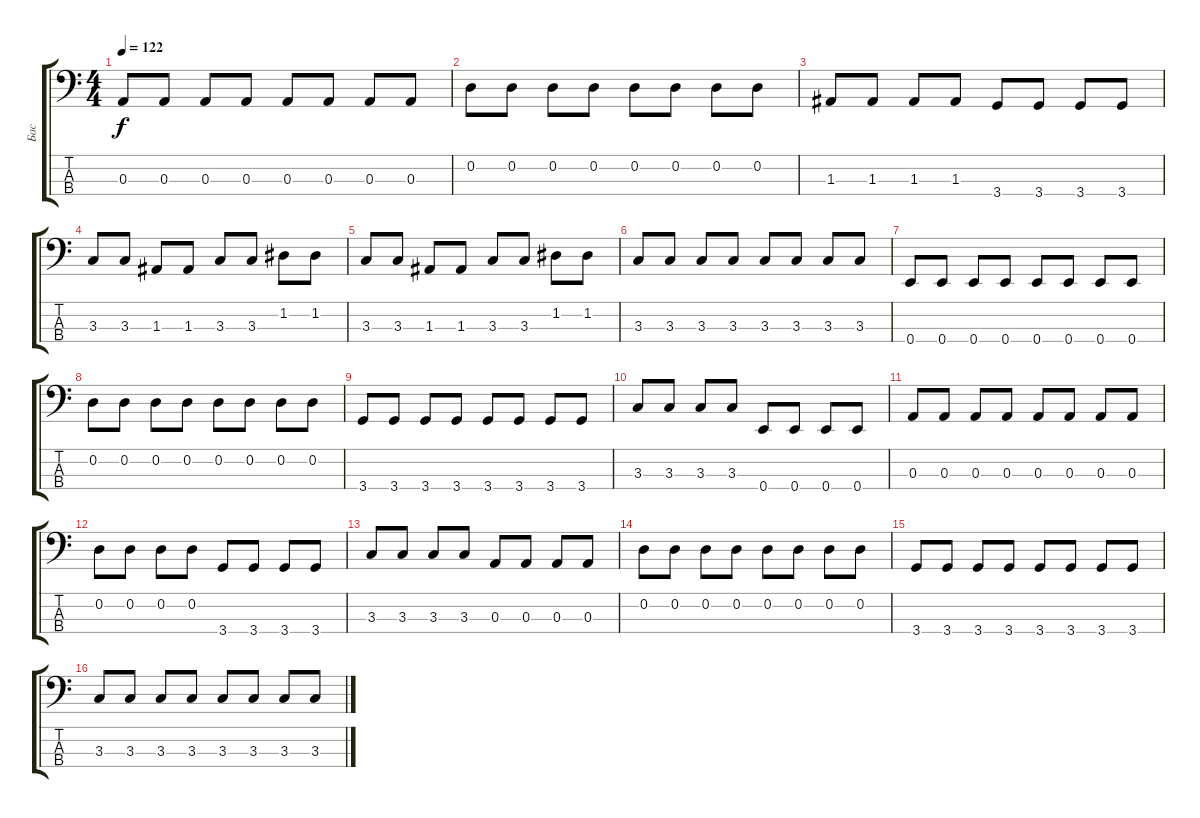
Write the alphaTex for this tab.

\track ("Бас" "Бас") {instrument acousticbass}
\staff {score tabs}
\tuning (G2 D2 A1 E1) {hide}
\ts (4 4)
\tempo 122
\clef f4
\ks c
0.3.8{dy f} 0.3.8 0.3.8 0.3.8 0.3.8 0.3.8 0.3.8 0.3.8 |
0.2.8 0.2.8 0.2.8 0.2.8 0.2.8 0.2.8 0.2.8 0.2.8 |
1.3.8 1.3.8 1.3.8 1.3.8 3.4.8 3.4.8 3.4.8 3.4.8 |
3.3.8 3.3.8 1.3.8 1.3.8 3.3.8 3.3.8 1.2.8 1.2.8 |
3.3.8 3.3.8 1.3.8 1.3.8 3.3.8 3.3.8 1.2.8 1.2.8 |
3.3.8 3.3.8 3.3.8 3.3.8 3.3.8 3.3.8 3.3.8 3.3.8 |
0.4.8 0.4.8 0.4.8 0.4.8 0.4.8 0.4.8 0.4.8 0.4.8 |
0.2.8 0.2.8 0.2.8 0.2.8 0.2.8 0.2.8 0.2.8 0.2.8 |
3.4.8 3.4.8 3.4.8 3.4.8 3.4.8 3.4.8 3.4.8 3.4.8 |
3.3.8 3.3.8 3.3.8 3.3.8 0.4.8 0.4.8 0.4.8 0.4.8 |
0.3.8 0.3.8 0.3.8 0.3.8 0.3.8 0.3.8 0.3.8 0.3.8 |
0.2.8 0.2.8 0.2.8 0.2.8 3.4.8 3.4.8 3.4.8 3.4.8 |
3.3.8 3.3.8 3.3.8 3.3.8 0.3.8 0.3.8 0.3.8 0.3.8 |
0.2.8 0.2.8 0.2.8 0.2.8 0.2.8 0.2.8 0.2.8 0.2.8 |
3.4.8 3.4.8 3.4.8 3.4.8 3.4.8 3.4.8 3.4.8 3.4.8 |
3.3.8 3.3.8 3.3.8 3.3.8 3.3.8 3.3.8 3.3.8 3.3.8
